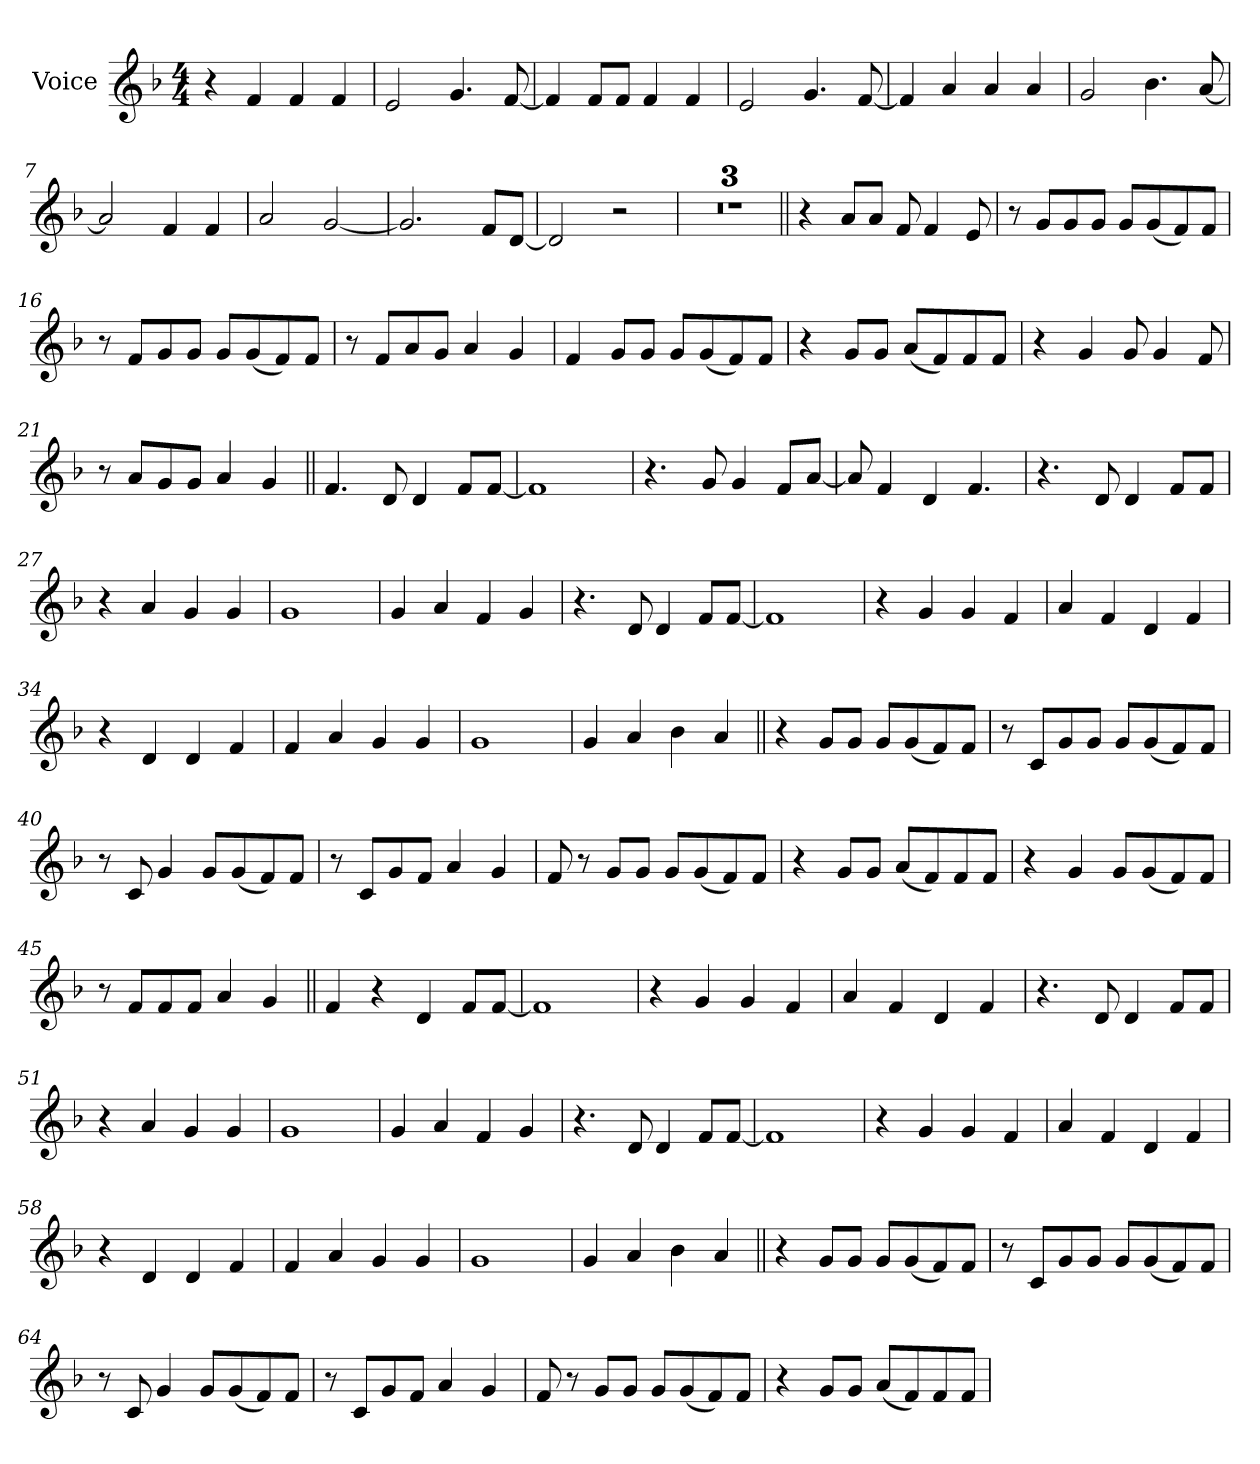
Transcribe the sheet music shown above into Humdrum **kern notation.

**kern
*part1
*staff1
*I"Voice
*I'Vc..
*clefG2
*k[b-]
*M4/4
=1
4r
4f
4f
4f
=2
2e
4.g
[8f
=3
4f]
8fL
8fJ
4f
4f
=4
2e
4.g
[8f
=5
4f]
4a
4a
4a
=6
2g
4.b-
[8a
=7
2a]
4f
4f
=8
2a
[2g
=9
2.g]
8fL
[8dJ
=10
2d]
2r
=11
1r
=12
1r
=13
1r
=14||
4r
8aL
8aJ
8f
4f
8e
=15
8r
8gL
8g
8gJ
8gL
(<8g
8f)
8fJ
=16
8r
8fL
8g
8gJ
8gL
(<8g
8f)
8fJ
=17
8r
8fL
8a
8gJ
4a
4g
=18
4f
8gL
8gJ
8gL
(<8g
8f)
8fJ
=19
4r
8gL
8gJ
(<8aL
8f)
8f
8fJ
=20
4r
4g
8g
4g
8f
=21
8r
8aL
8g
8gJ
4a
4g
=22||
4.f
8d
4d
8fL
[8fJ
=23
1f]
=24
4.r
8g
4g
8fL
[8aJ
=25
8a]
4f
4d
4.f
=26
4.r
8d
4d
8fL
8fJ
=27
4r
4a
4g
4g
=28
1g
=29
4g
4a
4f
4g
=30
4.r
8d
4d
8fL
[8fJ
=31
1f]
=32
4r
4g
4g
4f
=33
4a
4f
4d
4f
=34
4r
4d
4d
4f
=35
4f
4a
4g
4g
=36
1g
=37
4g
4a
4b-
4a
=38||
4r
8gL
8gJ
8gL
(<8g
8f)
8fJ
=39
8r
8cL
8g
8gJ
8gL
(<8g
8f)
8fJ
=40
8r
8c
4g
8gL
(<8g
8f)
8fJ
=41
8r
8cL
8g
8fJ
4a
4g
=42
8f
8r
8gL
8gJ
8gL
(<8g
8f)
8fJ
=43
4r
8gL
8gJ
(<8aL
8f)
8f
8fJ
=44
4r
4g
8gL
(<8g
8f)
8fJ
=45
8r
8fL
8f
8fJ
4a
4g
=46||
4f
4r
4d
8fL
[8fJ
=47
1f]
=48
4r
4g
4g
4f
=49
4a
4f
4d
4f
=50
4.r
8d
4d
8fL
8fJ
=51
4r
4a
4g
4g
=52
1g
=53
4g
4a
4f
4g
=54
4.r
8d
4d
8fL
[8fJ
=55
1f]
=56
4r
4g
4g
4f
=57
4a
4f
4d
4f
=58
4r
4d
4d
4f
=59
4f
4a
4g
4g
=60
1g
=61
4g
4a
4b-
4a
=62||
4r
8gL
8gJ
8gL
(<8g
8f)
8fJ
=63
8r
8cL
8g
8gJ
8gL
(<8g
8f)
8fJ
=64
8r
8c
4g
8gL
(<8g
8f)
8fJ
=65
8r
8cL
8g
8fJ
4a
4g
=66
8f
8r
8gL
8gJ
8gL
(<8g
8f)
8fJ
=67
4r
8gL
8gJ
(<8aL
8f)
8f
8fJ
=
*-
